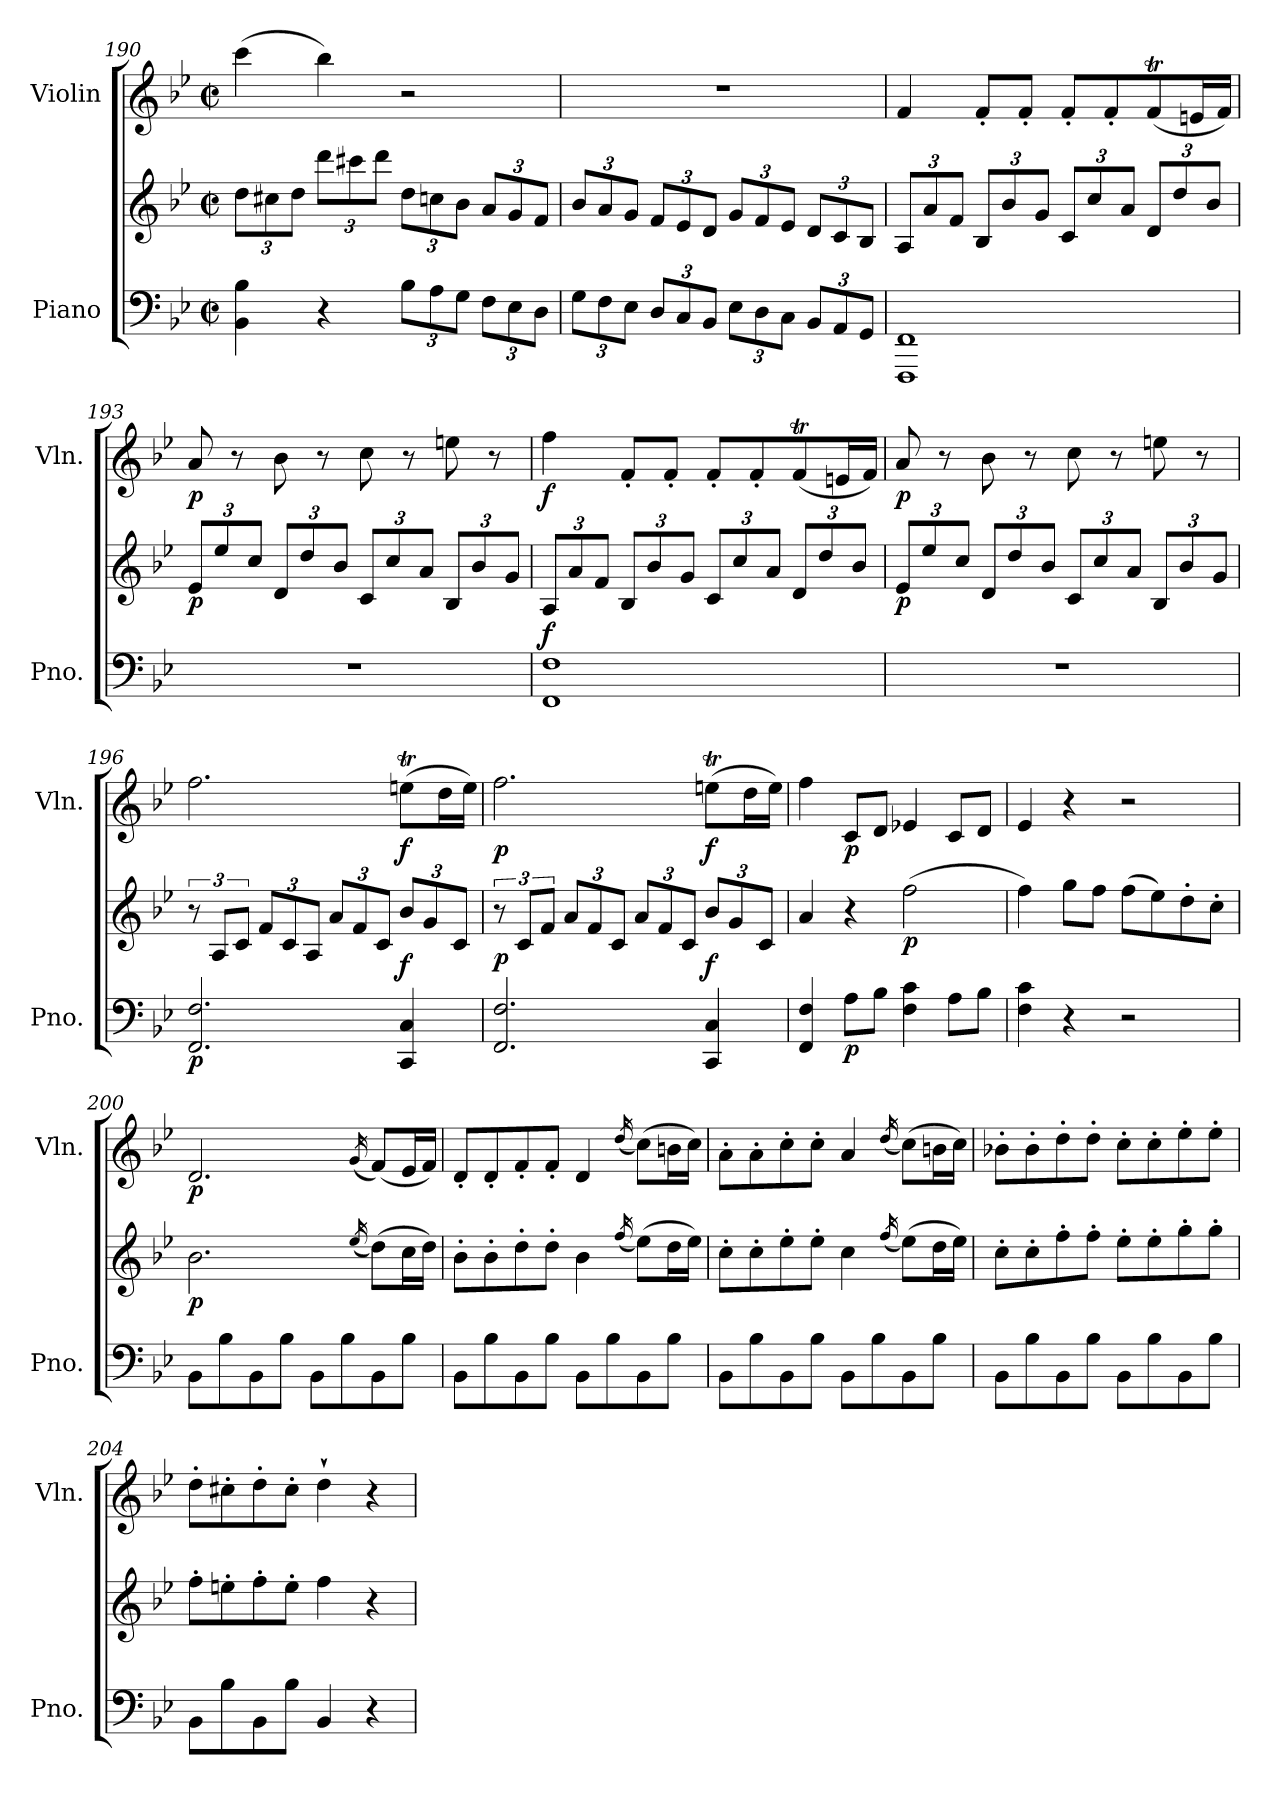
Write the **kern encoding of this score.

**kern	**kern	**dynam	**kern	**dynam
*part2	*part2	*part2	*part1	*part1
*staff3	*staff2	*staff2/3	*staff1	*staff1
*I"Piano	*	*	*I"Violin	*
*I'Pno.	*	*	*I'Vln.	*
*clefF4	*clefG2	*	*clefG2	*
*k[b-e-]	*k[b-e-]	*	*k[b-e-]	*
*M2/2	*M2/2	*	*M2/2	*
*met(c|)	*met(c|)	*	*met(c|)	*
*	*Xbrackettup	*	*	*
=190	=190	=190	=190	=190
4BB-\ 4B-\	12dd\L	.	(>4ccc\	.
.	12cc#X\	.	.	.
.	12dd\J	.	.	.
4r	12ddd\L	.	4bb-\)	.
.	12ccc#X\	.	.	.
.	12ddd\J	.	.	.
*Xbrackettup	*	*	*	*
12B-\L	12dd\L	.	2r	.
12A\	12ccn\	.	.	.
12G\J	12b-\J	.	.	.
12F\L	12a/L	.	.	.
12E-\	12g/	.	.	.
12D\J	12f/J	.	.	.
!!LO:PB:g=z
=191	=191	=191	=191	=191
12G\L	12b-/L	.	1r	.
12F\	12a/	.	.	.
12E-\J	12g/J	.	.	.
12D/L	12f/L	.	.	.
12C/	12e-/	.	.	.
12BB-/J	12d/J	.	.	.
12E-\L	12g/L	.	.	.
12D\	12f/	.	.	.
12C\J	12e-/J	.	.	.
12BB-/L	12d/L	.	.	.
12AA/	12c/	.	.	.
12GG/J	12B-/J	.	.	.
=192	=192	=192	=192	=192
1FFF 1FF	12A/L	.	4f/	.
.	12a/	.	.	.
.	12f/J	.	.	.
.	12B-/L	.	8f'/L	.
.	12b-/	.	.	.
.	.	.	8f'/J	.
.	12g/J	.	.	.
.	12c/L	.	8f'/L	.
.	12cc/	.	.	.
.	.	.	8f'/	.
.	12a/J	.	.	.
.	12d/L	.	(<8fT/	.
.	12dd/	.	.	.
.	.	.	16en/L	.
.	12b-/J	.	.	.
.	.	.	16f/JJ)	.
=193	=193	=193	=193	=193
!	!	!LO:DY:b	!	!LO:DY:b
1r	12e-/L	p	8a/	p
.	12ee-/	.	.	.
.	.	.	8r	.
.	12cc/J	.	.	.
.	12d/L	.	8b-\	.
.	12dd/	.	.	.
.	.	.	8r	.
.	12b-/J	.	.	.
.	12c/L	.	8cc\	.
.	12cc/	.	.	.
.	.	.	8r	.
.	12a/J	.	.	.
.	12B-/L	.	8een\	.
.	12b-/	.	.	.
.	.	.	8r	.
.	12g/J	.	.	.
=194	=194	=194	=194	=194
!	!	!LO:DY:a=2	!	!LO:DY:b
1FF 1F	12A/L	f	4ff\	f
.	12a/	.	.	.
.	12f/J	.	.	.
.	12B-/L	.	8f'/L	.
.	12b-/	.	.	.
.	.	.	8f'/J	.
.	12g/J	.	.	.
.	12c/L	.	8f'/L	.
.	12cc/	.	.	.
.	.	.	8f'/	.
.	12a/J	.	.	.
.	12d/L	.	(<8fT/	.
.	12dd/	.	.	.
.	.	.	16en/L	.
.	12b-/J	.	.	.
.	.	.	16f/JJ)	.
!!LO:LB:g=z
=195	=195	=195	=195	=195
!	!	!LO:DY:b	!	!LO:DY:b
1r	12e-/L	p	8a/	p
.	12ee-/	.	.	.
.	.	.	8r	.
.	12cc/J	.	.	.
.	12d/L	.	8b-\	.
.	12dd/	.	.	.
.	.	.	8r	.
.	12b-/J	.	.	.
.	12c/L	.	8cc\	.
.	12cc/	.	.	.
.	.	.	8r	.
.	12a/J	.	.	.
.	12B-/L	.	8een\	.
.	12b-/	.	.	.
.	.	.	8r	.
.	12g/J	.	.	.
=196	=196	=196	=196	=196
*	*brackettup	*	*	*
!	!	!LO:DY:b=2	!	!
2.FF/ 2.F/	12r	p	2.ff\	.
.	12A/L	.	.	.
.	12c/J	.	.	.
*	*Xbrackettup	*	*	*
.	12f/L	.	.	.
.	12c/	.	.	.
.	12A/J	.	.	.
.	12a/L	.	.	.
.	12f/	.	.	.
.	12c/J	.	.	.
!	!	!LO:DY:b	!	!LO:DY:b
4CC/ 4C/	12b-/L	f	(>8eent\L	f
.	12g/	.	.	.
.	.	.	16dd\L	.
.	12c/J	.	.	.
.	.	.	16ee\JJ)	.
=197	=197	=197	=197	=197
*	*brackettup	*	*	*
!	!	!LO:DY:b	!	!LO:DY:b
2.FF/ 2.F/	12r	p	2.ff\	p
.	12c/L	.	.	.
.	12f/J	.	.	.
*	*Xbrackettup	*	*	*
.	12a/L	.	.	.
.	12f/	.	.	.
.	12c/J	.	.	.
.	12a/L	.	.	.
.	12f/	.	.	.
.	12c/J	.	.	.
!	!	!LO:DY:b	!	!LO:DY:b
4CC/ 4C/	12b-/L	f	(>8eent\L	f
.	12g/	.	.	.
.	.	.	16dd\L	.
.	12c/J	.	.	.
.	.	.	16ee\JJ)	.
=198	=198	=198	=198	=198
4FF/ 4F/	4a/	.	4ff\	.
!	!	!LO:DY:b=2	!	!LO:DY:b
8A\L	4r	p	8c/L	p
8B-\J	.	.	8d/J	.
!	!	!LO:DY:b	!	!
4F\ 4c\	(>2ff\	p	4e-X/	.
8A\L	.	.	8c/L	.
8B-\J	.	.	8d/J	.
=199	=199	=199	=199	=199
4F\ 4c\	4ff\)	.	4e-/	.
4r	8gg\L	.	4r	.
.	8ff\J	.	.	.
2r	(>8ff\L	.	2r	.
.	8ee-\)	.	.	.
.	8dd'\	.	.	.
.	8cc'\J	.	.	.
!!LO:LB:g=z
=200	=200	=200	=200	=200
!	!	!LO:DY:b	!	!LO:DY:b
8BB-\L	2.b-\	p	2.d/	p
8B-\	.	.	.	.
8BB-\	.	.	.	.
8B-\J	.	.	.	.
8BB-\L	.	.	.	.
8B-\	.	.	.	.
.	(<16qee-/	.	(<16qg/	.
8BB-\	(>8dd\L)	.	(<8f/L)	.
8B-\J	16cc\L	.	16e-/L	.
.	16dd\JJ)	.	16f/JJ)	.
=201	=201	=201	=201	=201
8BB-\L	8b-'\L	.	8d'/L	.
8B-\	8b-'\	.	8d'/	.
8BB-\	8dd'\	.	8f'/	.
8B-\J	8dd'\J	.	8f'/J	.
8BB-\L	4b-\	.	4d/	.
8B-\	.	.	.	.
.	(<16qff/	.	(<16qdd/	.
8BB-\	(>8ee-\L)	.	(>8cc\L)	.
8B-\J	16dd\L	.	16bn\L	.
.	16ee-\JJ)	.	16cc\JJ)	.
=202	=202	=202	=202	=202
8BB-\L	8cc'\L	.	8a'\L	.
8B-\	8cc'\	.	8a'\	.
8BB-\	8ee-'\	.	8cc'\	.
8B-\J	8ee-'\J	.	8cc'\J	.
8BB-\L	4cc\	.	4a/	.
8B-\	.	.	.	.
.	(<16qff/	.	(<16qdd/	.
8BB-\	(>8ee-\L)	.	(>8cc\L)	.
8B-\J	16dd\L	.	16bn\L	.
.	16ee-\JJ)	.	16cc\JJ)	.
=203	=203	=203	=203	=203
8BB-\L	8cc'\L	.	8b-X'\L	.
8B-\	8cc'\	.	8b-'\	.
8BB-\	8ff'\	.	8dd'\	.
8B-\J	8ff'\J	.	8dd'\J	.
8BB-\L	8ee-'\L	.	8cc'\L	.
8B-\	8ee-'\	.	8cc'\	.
8BB-\	8gg'\	.	8ee-'\	.
8B-\J	8gg'\J	.	8ee-'\J	.
=204	=204	=204	=204	=204
8BB-\L	8ff'\L	.	8dd'\L	.
8B-\	8een'\	.	8cc#X'\	.
8BB-\	8ff'\	.	8dd'\	.
8B-\J	8ee'\J	.	8cc#'\J	.
4BB-/	4ff\	.	4dd`\	.
4r	4r	.	4r	.
=	=	=	=	=
*-	*-	*-	*-	*-
